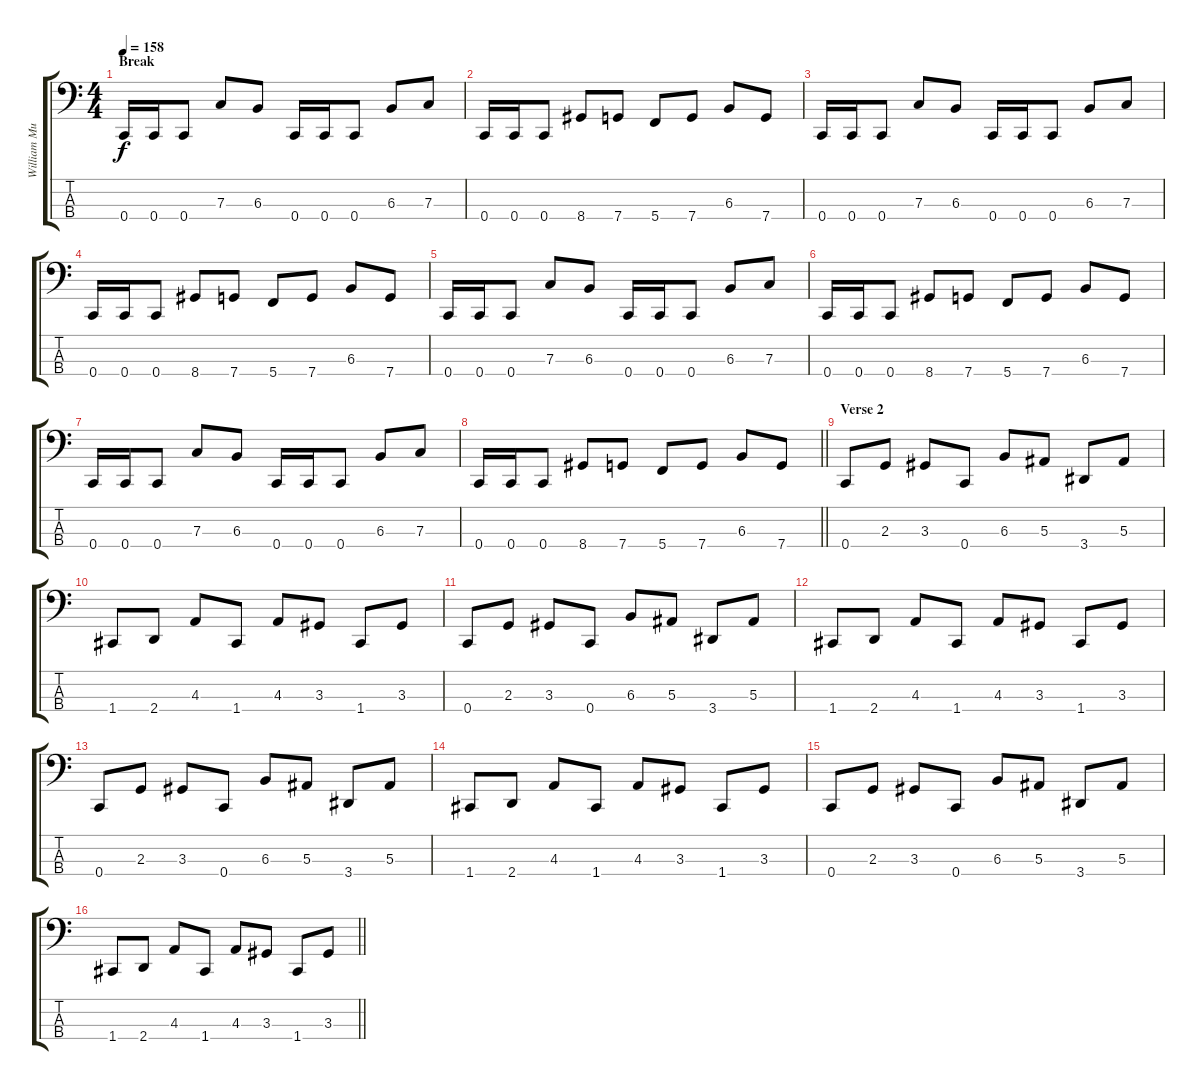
\track ("William Murderface (Bass Guitar)" "William Mu") {instrument electricbassfinger}
\staff {score tabs}
\tuning (Eb2 Bb1 F1 C1) {hide}
\ts (4 4)
\section ("" "Break")
\tempo 158
\clef f4
\ks c
0.4.16{dy f} 0.4.16 0.4.8 7.3.8 6.3.8 0.4.16 0.4.16 0.4.8 6.3.8 7.3.8 |
0.4.16 0.4.16 0.4.8 8.4.8 7.4.8 5.4.8 7.4.8 6.3.8 7.4.8 |
0.4.16 0.4.16 0.4.8 7.3.8 6.3.8 0.4.16 0.4.16 0.4.8 6.3.8 7.3.8 |
0.4.16 0.4.16 0.4.8 8.4.8 7.4.8 5.4.8 7.4.8 6.3.8 7.4.8 |
0.4.16 0.4.16 0.4.8 7.3.8 6.3.8 0.4.16 0.4.16 0.4.8 6.3.8 7.3.8 |
0.4.16 0.4.16 0.4.8 8.4.8 7.4.8 5.4.8 7.4.8 6.3.8 7.4.8 |
0.4.16 0.4.16 0.4.8 7.3.8 6.3.8 0.4.16 0.4.16 0.4.8 6.3.8 7.3.8 |
\barLineRight lightlight
0.4.16 0.4.16 0.4.8 8.4.8 7.4.8 5.4.8 7.4.8 6.3.8 7.4.8 |
\section ("" "Verse 2")
0.4.8 2.3.8 3.3.8 0.4.8 6.3.8 5.3.8 3.4.8 5.3.8 |
1.4.8 2.4.8 4.3.8 1.4.8 4.3.8 3.3.8 1.4.8 3.3.8 |
0.4.8 2.3.8 3.3.8 0.4.8 6.3.8 5.3.8 3.4.8 5.3.8 |
1.4.8 2.4.8 4.3.8 1.4.8 4.3.8 3.3.8 1.4.8 3.3.8 |
0.4.8 2.3.8 3.3.8 0.4.8 6.3.8 5.3.8 3.4.8 5.3.8 |
1.4.8 2.4.8 4.3.8 1.4.8 4.3.8 3.3.8 1.4.8 3.3.8 |
0.4.8 2.3.8 3.3.8 0.4.8 6.3.8 5.3.8 3.4.8 5.3.8 |
\barLineRight lightlight
1.4.8 2.4.8 4.3.8 1.4.8 4.3.8 3.3.8 1.4.8 3.3.8
